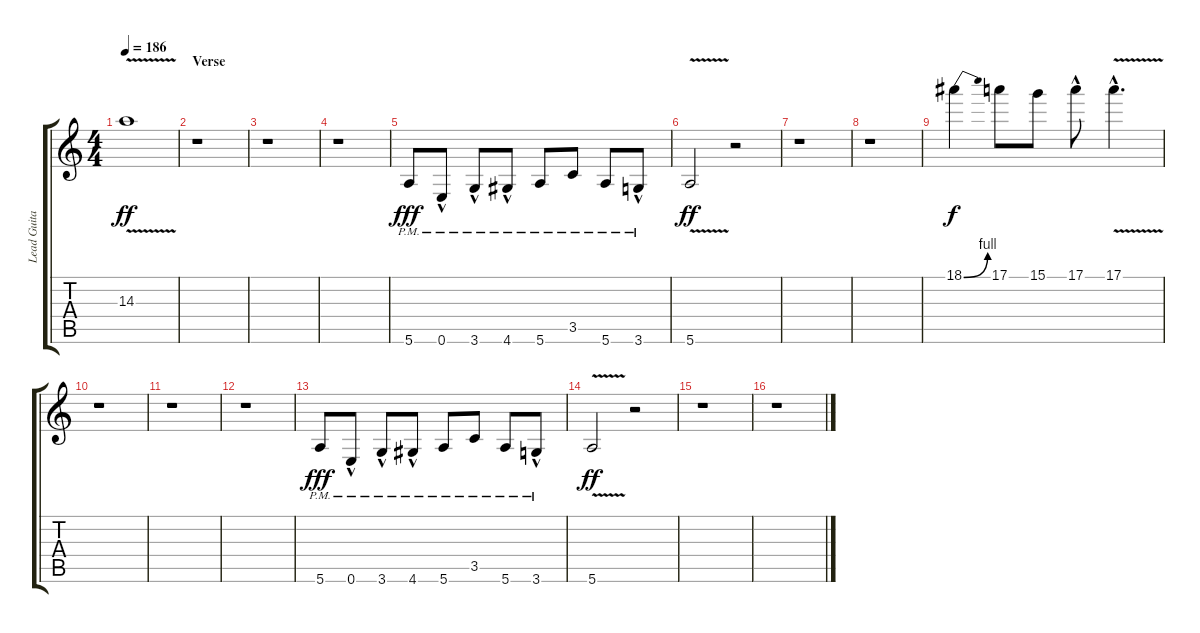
\track ("Lead Guitar" "Lead Guita") {instrument distortionguitar}
\staff {score tabs}
\tuning (E4 B3 G3 D3 A2 E2) {hide}
\ts (4 4)
\tempo 186
\clef g2
\ks c
14.3{v}.1{dy ff} |
\section ("" "Verse")
r.1 |
r.1 |
r.1 |
5.6{pm}.8{dy fff} 0.6{hac pm}.8 3.6{hac pm}.8 4.6{hac pm}.8 5.6{pm}.8 3.5{pm}.8 5.6{pm}.8 3.6{hac pm}.8 |
5.6{v}.2{dy ff} r.2 |
r.1 |
r.1 |
18.1{be (bend 0 0 60 4)}.4{dy f} 17.1.8 15.1.8 17.1{hac}.8 17.1{v hac}.4{d} |
r.1 |
r.1 |
r.1 |
5.6{pm}.8{dy fff} 0.6{hac pm}.8 3.6{hac pm}.8 4.6{hac pm}.8 5.6{pm}.8 3.5{pm}.8 5.6{pm}.8 3.6{hac pm}.8 |
5.6{v}.2{dy ff} r.2 |
r.1 |
r.1
